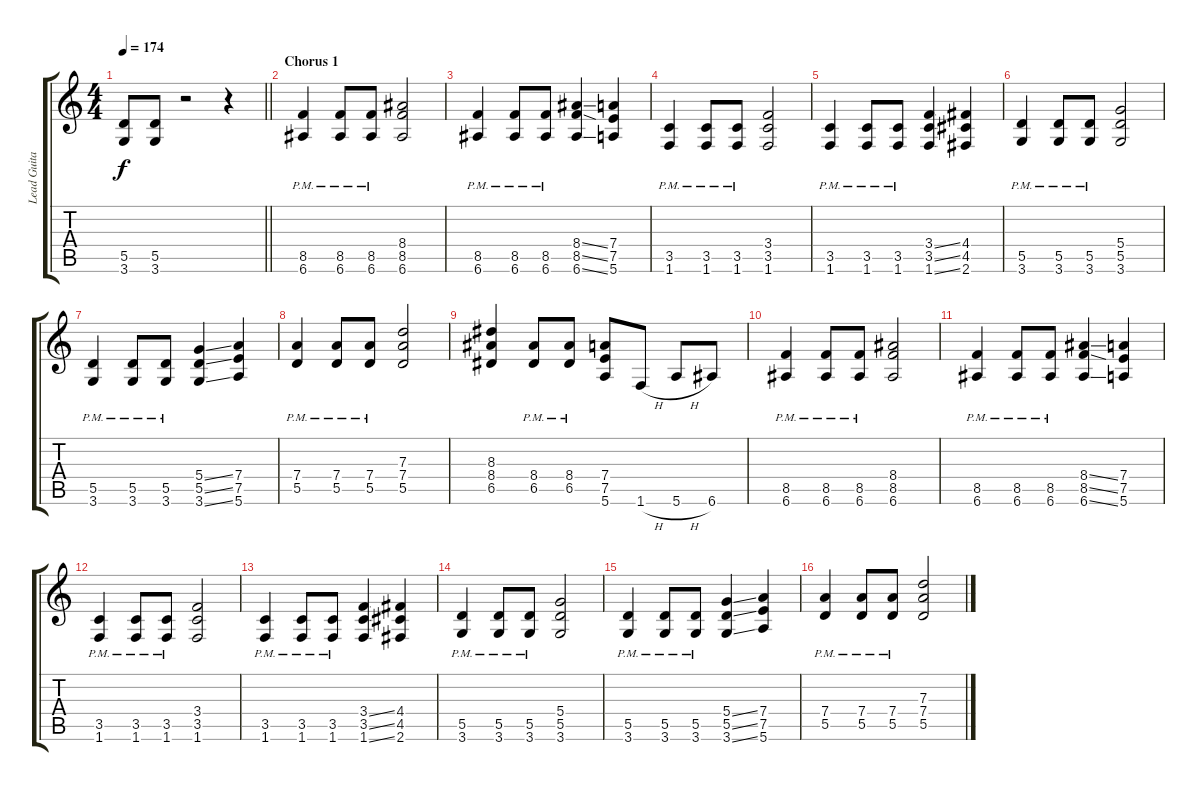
\track ("Lead Guitar/Rythm Guitar" "Lead Guita") {instrument distortionguitar}
\staff {score tabs}
\tuning (E4 B3 G3 D3 A2 E2) {hide}
\ts (4 4)
\tempo 174
\clef g2
\barLineRight lightlight
\ks c
(5.5 3.6).8{dy f} (5.5 3.6).8 r.2 r.4 |
\section ("" "Chorus 1")
(8.5{pm} 6.6{pm}).4 (8.5{pm} 6.6{pm}).8 (8.5{pm} 6.6{pm}).8 (8.4 8.5 6.6).2 |
(8.5{pm} 6.6{pm}).4 (8.5{pm} 6.6{pm}).8 (8.5{pm} 6.6{pm}).8 (8.4{ss} 8.5{ss} 6.6{ss}).4 (7.4 7.5 5.6).4 |
(3.5{pm} 1.6{pm}).4 (3.5{pm} 1.6{pm}).8 (3.5{pm} 1.6{pm}).8 (3.4 3.5 1.6).2 |
(3.5{pm} 1.6{pm}).4 (3.5{pm} 1.6{pm}).8 (3.5{pm} 1.6{pm}).8 (3.4{ss} 3.5{ss} 1.6{ss}).4 (4.4 4.5 2.6).4 |
(5.5{pm} 3.6{pm}).4 (5.5{pm} 3.6{pm}).8 (5.5{pm} 3.6{pm}).8 (5.4 5.5 3.6).2 |
(5.5{pm} 3.6{pm}).4 (5.5{pm} 3.6{pm}).8 (5.5{pm} 3.6{pm}).8 (5.4{ss} 5.5{ss} 3.6{ss}).4 (7.4 7.5 5.6).4 |
(7.4{pm} 5.5{pm}).4 (7.4{pm} 5.5{pm}).8 (7.4{pm} 5.5{pm}).8 (7.3 7.4 5.5).2 |
(8.3 8.4 6.5).4 (8.4{pm} 6.5{pm}).8 (8.4{pm} 6.5{pm}).8 (7.4 7.5 5.6).8 1.6{h}.8 5.6{h}.8 6.6.8 |
(8.5{pm} 6.6{pm}).4 (8.5{pm} 6.6{pm}).8 (8.5{pm} 6.6{pm}).8 (8.4 8.5 6.6).2 |
(8.5{pm} 6.6{pm}).4 (8.5{pm} 6.6{pm}).8 (8.5{pm} 6.6{pm}).8 (8.4{ss} 8.5{ss} 6.6{ss}).4 (7.4 7.5 5.6).4 |
(3.5{pm} 1.6{pm}).4 (3.5{pm} 1.6{pm}).8 (3.5{pm} 1.6{pm}).8 (3.4 3.5 1.6).2 |
(3.5{pm} 1.6{pm}).4 (3.5{pm} 1.6{pm}).8 (3.5{pm} 1.6{pm}).8 (3.4{ss} 3.5{ss} 1.6{ss}).4 (4.4 4.5 2.6).4 |
(5.5{pm} 3.6{pm}).4 (5.5{pm} 3.6{pm}).8 (5.5{pm} 3.6{pm}).8 (5.4 5.5 3.6).2 |
(5.5{pm} 3.6{pm}).4 (5.5{pm} 3.6{pm}).8 (5.5{pm} 3.6{pm}).8 (5.4{ss} 5.5{ss} 3.6{ss}).4 (7.4 7.5 5.6).4 |
(7.4{pm} 5.5{pm}).4 (7.4{pm} 5.5{pm}).8 (7.4{pm} 5.5{pm}).8 (7.3 7.4 5.5).2
